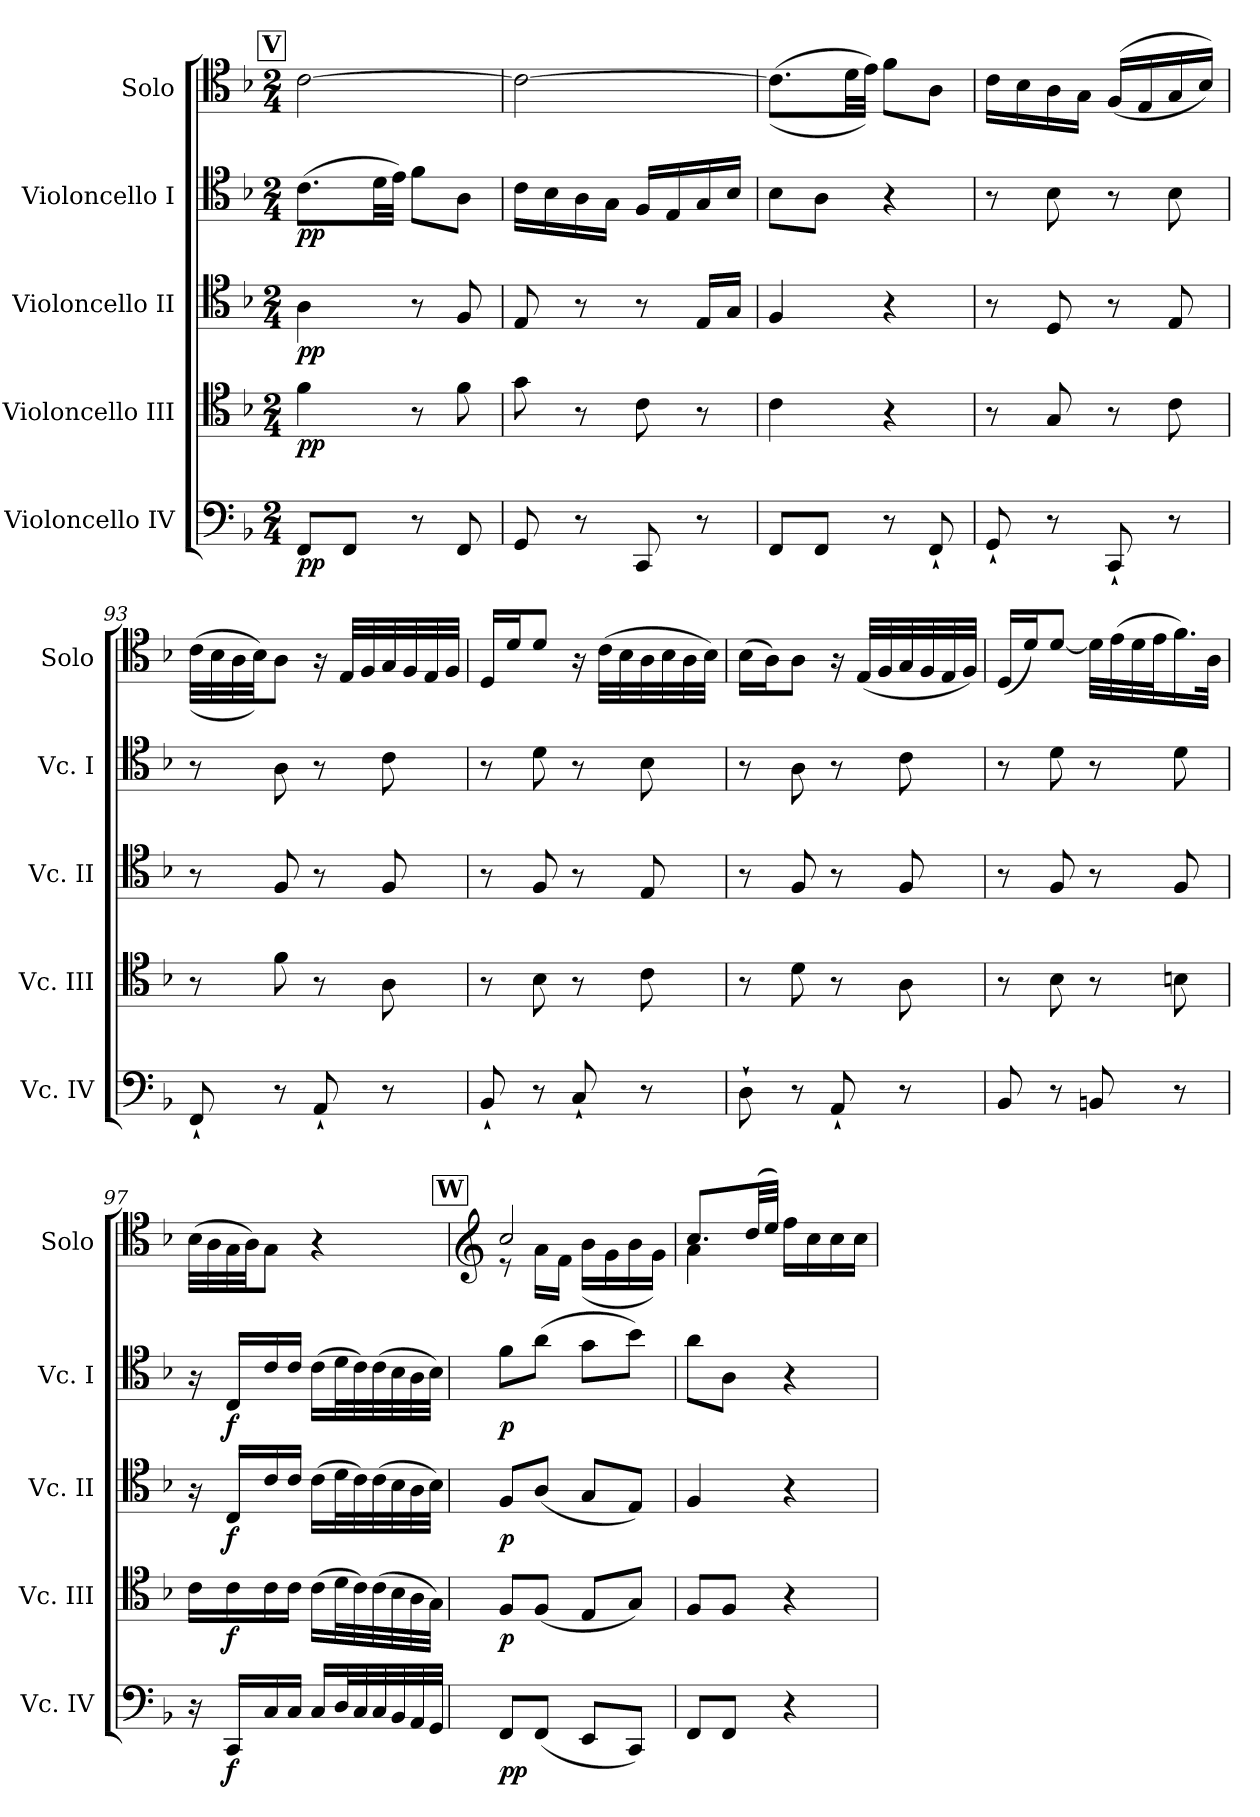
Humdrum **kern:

**kern	**dynam	**kern	**dynam	**kern	**dynam	**kern	**dynam	**kern	**dynam
*part5	*part5	*part4	*part4	*part3	*part3	*part2	*part2	*part1	*part1
*staff5	*staff5	*staff4	*staff4	*staff3	*staff3	*staff2	*staff2	*staff1	*staff1
*I"Violoncello IV	*	*I"Violoncello III	*	*I"Violoncello II	*	*I"Violoncello I	*	*I"Solo	*
*I'Vc. IV	*	*I'Vc. III	*	*I'Vc. II	*	*I'Vc. I	*	*I'Solo	*
*clefF4	*	*clefC4	*	*clefC4	*	*clefC4	*	*clefC4	*
*k[b-]	*	*k[b-]	*	*k[b-]	*	*k[b-]	*	*k[b-]	*
*M2/4	*	*M2/4	*	*M2/4	*	*M2/4	*	*M2/4	*
!!LO:REH:place=s1:a:B:fs=14:t=V
=89	=89	=89	=89	=89	=89	=89	=89	=89	=89
!	!LO:DY:b	!	!LO:DY:b	!	!LO:DY:b	!	!LO:DY:b	!	!LO:DY:b
!	!	!	!	!	!	!	!	!	!LO:DY:n=1:b
8FF/L	pp	4f\	pp	4A\	pp	(8.c\L	pp	[2c\	mf mf
8FF/J	.	.	.	.	.	.	.	.	.
.	.	.	.	.	.	32d\LL	.	.	.
.	.	.	.	.	.	32e\JJJ)	.	.	.
8r	.	8r	.	8r	.	8f\L	.	.	.
8FF/	.	8f\	.	8F/	.	8A\J	.	.	.
=90	=90	=90	=90	=90	=90	=90	=90	=90	=90
8GG/	.	8g\	.	8E/	.	16c\LL	.	2c\_	.
.	.	.	.	.	.	16B-\	.	.	.
8r	.	8r	.	8r	.	16A\	.	.	.
.	.	.	.	.	.	16G\JJ	.	.	.
8CC/	.	8c\	.	8r	.	16F/LL	.	.	.
.	.	.	.	.	.	16E/	.	.	.
8r	.	8r	.	16E/LL	.	16G/	.	.	.
.	.	.	.	16G/JJ	.	16B-/JJ	.	.	.
=91	=91	=91	=91	=91	=91	=91	=91	=91	=91
8FF/L	.	4c\	.	4F/	.	8B-\L	.	((8.c\L]	.
8FF/J	.	.	.	.	.	8A\J	.	.	.
.	.	.	.	.	.	.	.	32d\LL	.
.	.	.	.	.	.	.	.	32e\JJJ))	.
8r	.	4r	.	4r	.	4r	.	8f\L	.
8FF`/	.	.	.	.	.	.	.	8A\J	.
!!LO:PB:g=z
=92	=92	=92	=92	=92	=92	=92	=92	=92	=92
8GG`/	.	8r	.	8r	.	8r	.	16c\LL	.
.	.	.	.	.	.	.	.	16B-\	.
8r	.	8G/	.	8D/	.	8B-\	.	16A\	.
.	.	.	.	.	.	.	.	16G\JJ	.
8CC`/	.	8r	.	8r	.	8r	.	((16F/LL	.
.	.	.	.	.	.	.	.	16E/	.
8r	.	8c\	.	8E/	.	8B-\	.	16G/	.
.	.	.	.	.	.	.	.	16B-/JJ))	.
=93	=93	=93	=93	=93	=93	=93	=93	=93	=93
8FF`/	.	8r	.	8r	.	8r	.	((32c\LLL	.
.	.	.	.	.	.	.	.	32B-\	.
.	.	.	.	.	.	.	.	32A\	.
.	.	.	.	.	.	.	.	32B-\JJ))	.
8r	.	8f\	.	8F/	.	8A\	.	8A\J	.
8AA`/	.	8r	.	8r	.	8r	.	16r	.
.	.	.	.	.	.	.	.	32E/LLL	.
.	.	.	.	.	.	.	.	32F/	.
8r	.	8A\	.	8F/	.	8c\	.	32G/	.
.	.	.	.	.	.	.	.	32F/	.
.	.	.	.	.	.	.	.	32E/	.
.	.	.	.	.	.	.	.	32F/JJJ	.
=94	=94	=94	=94	=94	=94	=94	=94	=94	=94
8BB-`/	.	8r	.	8r	.	8r	.	16D/LL	.
.	.	.	.	.	.	.	.	16d/J	.
8r	.	8B-\	.	8F/	.	8d\	.	8d/J	.
8C`/	.	8r	.	8r	.	8r	.	16r	.
.	.	.	.	.	.	.	.	(32c\LLL	.
.	.	.	.	.	.	.	.	32B-\	.
8r	.	8c\	.	8E/	.	8B-\	.	32A\	.
.	.	.	.	.	.	.	.	32B-\	.
.	.	.	.	.	.	.	.	32A\	.
.	.	.	.	.	.	.	.	32B-\JJJ)	.
=95	=95	=95	=95	=95	=95	=95	=95	=95	=95
8D`\	.	8r	.	8r	.	8r	.	(16B-\LL	.
.	.	.	.	.	.	.	.	16A\J)	.
8r	.	8d\	.	8F/	.	8A\	.	8A\J	.
8AA`/	.	8r	.	8r	.	8r	.	16r	.
.	.	.	.	.	.	.	.	(32E/LLL	.
.	.	.	.	.	.	.	.	32F/	.
8r	.	8A\	.	8F/	.	8c\	.	32G/	.
.	.	.	.	.	.	.	.	32F/	.
.	.	.	.	.	.	.	.	32E/	.
.	.	.	.	.	.	.	.	32F/JJJ)	.
!!LO:LB:g=z
=96	=96	=96	=96	=96	=96	=96	=96	=96	=96
8BB-/	.	8r	.	8r	.	8r	.	(16D/LL	.
.	.	.	.	.	.	.	.	16d/J)	.
8r	.	8B-\	.	8F/	.	8d\	.	[8d/J	.
8BBn/	.	8r	.	8r	.	8r	.	32d\LLL]	.
.	.	.	.	.	.	.	.	(32e\	.
.	.	.	.	.	.	.	.	32d\	.
.	.	.	.	.	.	.	.	32e\J	.
8r	.	8Bn\	.	8F/	.	8d\	.	16.f\)	.
.	.	.	.	.	.	.	.	32A\JJk	.
=97	=97	=97	=97	=97	=97	=97	=97	=97	=97
16r	.	16c\LL	.	16r	.	16r	.	(32B-\LLL	.
.	.	.	.	.	.	.	.	32A\	.
!	!LO:DY:b	!	!LO:DY:b	!	!LO:DY:b	!	!LO:DY:b	!	!
16CC/LL	f	16c\	f	16C/LL	f	16C/LL	f	32G\	.
.	.	.	.	.	.	.	.	32A\JJ)	.
16C/	.	16c\	.	16c/	.	16c/	.	8G\J	.
16C/JJ	.	16c\JJ	.	16c/JJ	.	16c/JJ	.	.	.
16C/LL	.	(16c\LL	.	(16c\LL	.	(16c\LL	.	4r	.
32D/L	.	32d\L	.	32d\L	.	32d\L	.	.	.
32C/	.	32c\)	.	32c\)	.	32c\)	.	.	.
32C/	.	(32c\	.	(32c\	.	(32c\	.	.	.
32BB-/	.	32B-\	.	32B-\	.	32B-\	.	.	.
32AA/	.	32A\	.	32A\	.	32A\	.	.	.
32GG/JJJ	.	32G\JJJ)	.	32B-\JJJ)	.	32B-\JJJ)	.	.	.
!!LO:REH:place=s1:a:B:fs=14:t=W
=98	=98	=98	=98	=98	=98	=98	=98	=98	=98
*	*	*	*	*	*	*	*	*clefG2	*
*	*	*	*	*	*	*	*	*^	*
!	!LO:DY:b	!	!LO:DY:b	!	!LO:DY:b	!	!LO:DY:b	!	!	!
8FF/L	pp	8F/L	p	8F/L	p	8f\L	p	2cc/	8r	.
(8FF/J	.	(8F/J	.	(8A/J	.	(8a\J	.	.	16a\LL	.
.	.	.	.	.	.	.	.	.	16f\JJ	.
8EE/L	.	8E/L	.	8G/L	.	8g\L	.	.	(16b-\LL	.
.	.	.	.	.	.	.	.	.	16g\	.
8CC/J)	.	8G/J)	.	8E/J)	.	8b-\J)	.	.	16b-\	.
.	.	.	.	.	.	.	.	.	16g\JJ)	.
=99	=99	=99	=99	=99	=99	=99	=99	=99	=99	=99
8FF/L	.	8F/L	.	4F/	.	8a\L	.	8.cc/L	4a\	.
8FF/J	.	8F/J	.	.	.	8A\J	.	.	.	.
.	.	.	.	.	.	.	.	(32dd/LL	.	.
.	.	.	.	.	.	.	.	32ee/JJJ)	.	.
4r	.	4r	.	4r	.	4r	.	16ff\LL	4rgyy	.
.	.	.	.	.	.	.	.	16cc\	.	.
.	.	.	.	.	.	.	.	16cc\	.	.
.	.	.	.	.	.	.	.	16cc\JJ	.	.
*	*	*	*	*	*	*	*	*v	*v	*
=	=	=	=	=	=	=	=	=	=
*-	*-	*-	*-	*-	*-	*-	*-	*-	*-
